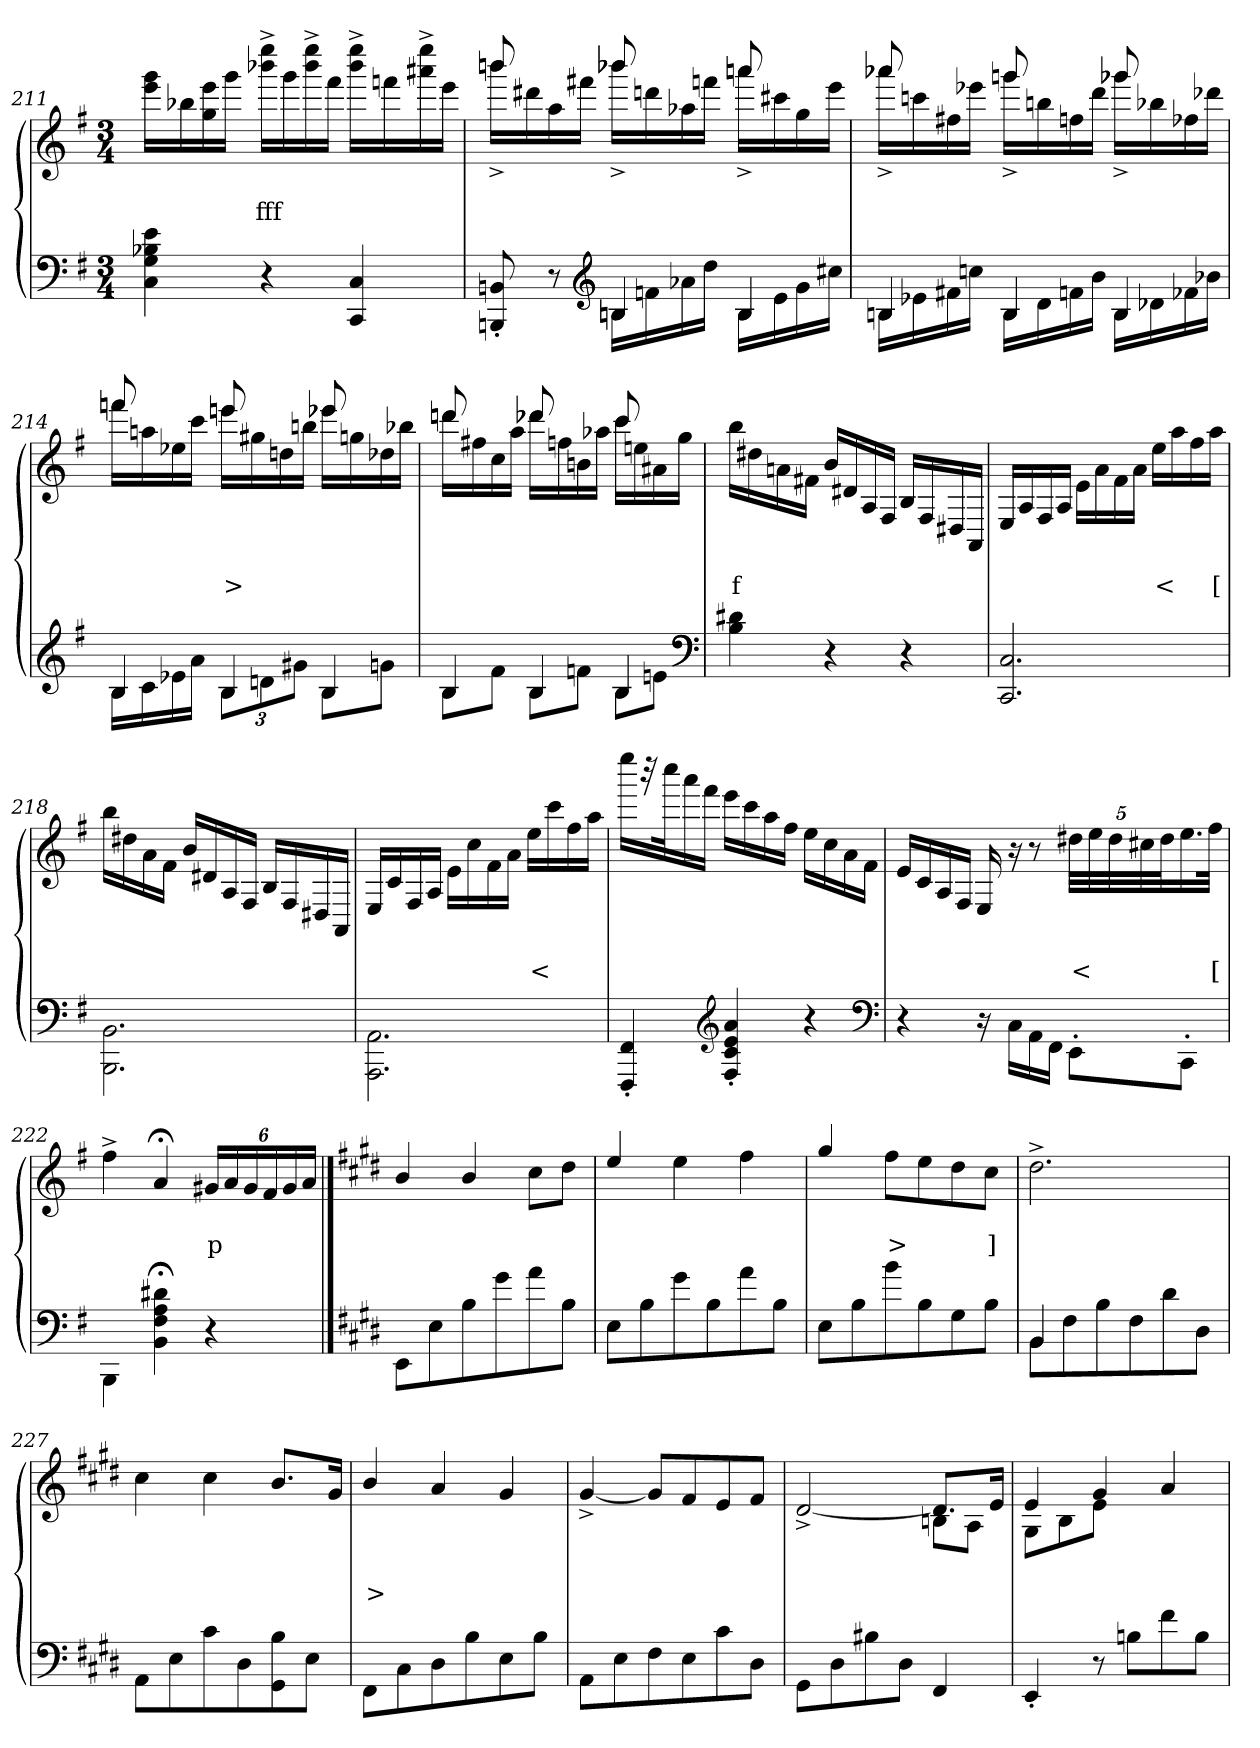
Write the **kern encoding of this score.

**kern	**kern	**text	**text
*part2	*part1	*part1	*part1
*staff2	*staff1	*staff1	*staff1
*clefF4	*clefG2	*	*
*k[f#]	*k[f#]	*	*
*M3/4	*M3/4	*	*
=211	=211	=211	=211
4e 4B-X 4G 4C	16ggg 16eeeLL	.	.
.	16bb-X	.	.
.	16gg 16eee	.	.
.	16gggJJ	.	.
4r	16eeee^> 16bbb-^>LL	.	fff
.	16ggg	.	.
.	16eeee^> 16bbb-^>	.	.
.	16fff#JJ	.	.
4C 4CC	16eeee^> 16bbb-^>LL	.	.
.	16fffn	.	.
.	16eeee^> 16aaa#X^>	.	.
.	16eeeJJ	.	.
=212	=212	=212	=212
*^	*^	*	*
4ryy	8BBn'> 8BBBn'>	8bbbn	16bbbn^>LL	.	.
.	.	.	16ddd#X	.	.
.	8r	8ryy	16aa	.	.
.	.	.	16fff#XJJ	.	.
*clefG2	*	*	*	*	*
16Bn\LL	4Bn/	8bbb-X	16bbb-X^>LL	.	.
16fn	.	.	16dddn	.	.
16a-X	.	8ryy	16aa-X	.	.
16ddJJ	.	.	16fffnJJ	.	.
16B\LL	4B/	8aaan	16aaan^>LL	.	.
16e	.	.	16ccc#X	.	.
16g	.	8ryy	16gg	.	.
16cc#XJJ	.	.	16eeeJJ	.	.
=213	=213	=213	=213	=213	=213
16B\LL	4Bn/	8aaa-X	16aaa-^>LL	.	.
16e-X	.	.	16cccn	.	.
16f#X	.	8ryy	16ff#X	.	.
16ccnJJ	.	.	16eee-XJJ	.	.
16B\LL	4B/	8ggg	16gggn^>LL	.	.
16d	.	.	16bbn	.	.
16fn	.	8ryy	16ffn	.	.
16bJJ	.	.	16dddJJ	.	.
16B\LL	4B/	8ggg-X	16ggg-X^>LL	.	.
16d-X	.	.	16bb-X	.	.
16f-X	.	8ryy	16ff-X	.	.
16b-XJJ	.	.	16ddd-XJJ	.	.
=214	=214	=214	=214	=214	=214
16B\LL	4B/	8fffn	16fffnLL	.	.
16c	.	.	16aan	.	.
16e-X	.	8ryy	16ee-	.	.
16aJJ	.	.	16cccJJ	.	.
12B\L	4B/	8eeen	16eeenLL	.	>
.	.	.	16gg#X	.	.
12dn	.	.	.	.	.
.	.	8ryy	16ddn	.	.
12g#XJ	.	.	.	.	.
.	.	.	16bbnJJ	.	.
8B\L	4B/	8eee-X	16eee-XLL	.	.
.	.	.	16ggn	.	.
8gnJ	.	8ryy	16dd-X	.	.
.	.	.	16bb-XJJ	.	.
=215	=215	=215	=215	=215	=215
8B\L	4B/	8dddn	16dddnLL	.	.
.	.	.	16ff#X	.	.
8f#J	.	8ryy	16cc	.	.
.	.	.	16aaJJ	.	.
8B\L	4B/	8ddd-X	16ddd-XLL	.	.
.	.	.	16ffn	.	.
8fnJ	.	8ryy	16bn	.	.
.	.	.	16aa-XJJ	.	.
8B\L	4B/	8ccc	16cccLL	.	.
.	.	.	16een	.	.
8enJ	.	8ryy	16a#X	.	.
.	.	.	16ggJJ	.	.
*v	*v	*	*	*	*
*	*v	*v	*	*
*clefF4	*	*	*
=216	=216	=216	=216
4d#X 4B	16bbLL	.	f
.	16dd#X	.	.
.	16an	.	.
.	16f#XJJ	.	.
4r	16b\LL	.	.
.	16d#\	.	.
.	16A/	.	.
.	16F#/JJ	.	.
4r	16BLL	.	.
.	16F#	.	.
.	16D#	.	.
.	16AAJJ	.	.
=217	=217	=217	=217
2.C 2.CC	16ELL	.	.
.	16A	.	.
.	16F#	.	.
.	16AJJ	.	.
.	16e\LL	.	.
.	16a	.	.
.	16f#	.	.
.	16aJJ	.	.
.	16eeLL	.	<
.	16aa	.	.
.	16ff#	.	.
.	16aaJJ	.	[
=218	=218	=218	=218
2.BB 2.BBB\	16bbLL	.	.
.	16dd#X	.	.
.	16a	.	.
.	16f#JJ	.	.
.	16b\LL	.	.
.	16d#\	.	.
.	16A/	.	.
.	16F#/JJ	.	.
.	16BLL	.	.
.	16F#	.	.
.	16D#	.	.
.	16AAJJ	.	.
=219	=219	=219	=219
2.AA 2.AAA\	16ELL	.	.
.	16c	.	.
.	16F#	.	.
.	16AJJ	.	.
.	16e\LL	.	.
.	16cc	.	.
.	16f#	.	.
.	16aJJ	.	.
.	16eeLL	.	<
.	16ccc	.	.
.	16ff#	.	.
.	16aaJJ	.	.
=220	=220	=220	=220
4FF#'> 4FFF#'>	16eeeeLL	.	.
.	32r	.	.
.	32cccc	.	.
.	16aaa	.	.
.	16fff#JJ	.	.
*clefG2	*	*	*
4a'> 4e'> 4c'> 4F#'>	16eeeLL	.	.
.	16ccc	.	.
.	16aa	.	.
.	16ff#JJ	.	.
4r	16eeLL	.	.
.	16cc	.	.
.	16a	.	.
.	16f#JJ	.	.
*clefF4	*	*	*
=221	=221	=221	=221
4r	16eLL	.	.
.	16c	.	.
.	16A	.	.
.	16F#JJ	.	.
16r	16E	.	.
16C\LL	16r	.	.
16AA	8r	.	.
16FF#JJ	.	.	.
8EE'>\L	40dd#XLLL	.	<
.	40ee	.	.
.	40dd#	.	.
.	40cc#X	.	.
.	40dd#J	.	.
8CC'>J	16.ee	.	.
.	32ff#JJk	.	[
=222	=222	=222	=222
4BBB\	4ff#^>	.	.
4d#X;< 4A;< 4F#;< 4BB;<	4a;<	.	.
4r	24g#XLL	.	p
.	24a	.	.
.	24g#	.	.
.	24f#	.	.
.	24g#	.	.
.	24aJJ	.	.
==223	==223	==223	==223
*k[f#c#g#d#]	*k[f#c#g#d#]	*	*
8EEL	4b/	.	.
8E	.	.	.
8B	4b/	.	.
8g#	.	.	.
8a	8cc#L	.	.
8BJ	8dd#J	.	.
=224	=224	=224	=224
8EL	4ee/	.	.
8B	.	.	.
8g#	4ee	.	.
8B	.	.	.
8a	4ff#	.	.
8BJ	.	.	.
=225	=225	=225	=225
8EL	4gg#/	.	.
8B	.	.	.
8b	8ff#L	.	>
8B	8ee	.	.
8G#	8dd#	.	.
8BJ	8cc#J	.	]
=226	=226	=226	=226
*^	*	*	*
4BB	8BBL	2.dd#^>	.	.
.	8F#	.	.	.
2ryy	8B	.	.	.
.	8F#	.	.	.
.	8d#	.	.	.
.	8D#J	.	.	.
*v	*v	*	*	*
=227	=227	=227	=227
8AAL	4cc#	.	.
8E	.	.	.
8c#	4cc#	.	.
8D#	.	.	.
8B 8GG#	8.bL	.	.
8EJ	.	.	.
.	16g#Jk	.	.
=228	=228	=228	=228
8FF#L	4b/	.	>
8C#	.	.	.
8D#	4a	.	.
8B	.	.	.
8E	4g#	.	.
8BJ	.	.	.
=229	=229	=229	=229
8AAL	[4g#^>	.	.
8E	.	.	.
8F#	8g#L]	.	.
8E	8f#	.	.
8c#	8e	.	.
8D#J	8f#J	.	.
=230	=230	=230	=230
*	*^	*	*
8GG#L	[2d#^>	2ryy	.	.
8D#	.	.	.	.
8B#X	.	.	.	.
8D#J	.	.	.	.
4FF#	8.d#L]	8BnL	.	.
.	.	8AJ	.	.
.	16eJk	.	.	.
=231	=231	=231	=231	=231
4EE'>	4e	8G#L	.	.
.	.	8B	.	.
8r	4g#	8eJ	.	.
8BnL	.	4.ryy	.	.
8f#	4a	.	.	.
8BJ	.	.	.	.
*	*v	*v	*	*
=	=	=	=
*-	*-	*-	*-
